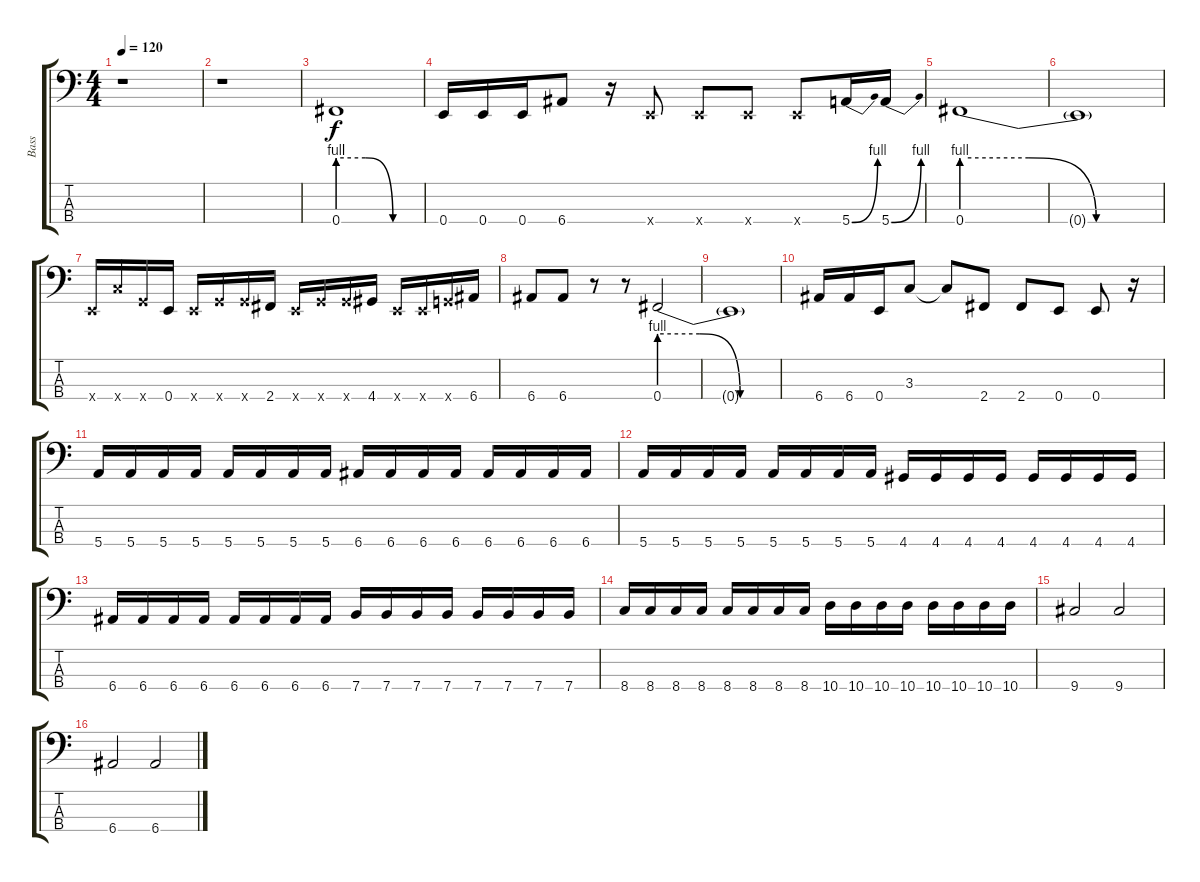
\track ("Bass" "Bass") {instrument slapbass2}
\staff {score tabs}
\tuning (G2 D2 A1 E1) {hide}
\ts (4 4)
\tempo 120
\clef f4
\ks c
r.1{dy f} |
r.1 |
0.4{be (custom 0 4 20 4 40 0 60 0)}.1 |
0.4.16 0.4.16 0.4.16 6.4.8 r.16 0.4{x}.8 0.4{x}.8 0.4{x}.8 0.4{x}.8 5.4{be (bend 0 0 60 4)}.16 5.4{be (bend 0 0 60 4)}.16 |
0.4{be (custom 0 4 20 4 40 0 60 0)}.1 |
0.4{t}.1 |
0.4{x}.16 8.4{x}.16 3.4{x}.16 0.4.16 0.4{x}.16 3.4{x}.16 3.4{x}.16 2.4.16 0.4{x}.16 3.4{x}.16 3.4{x}.16 4.4.16 0.4{x}.16 0.4{x}.16 3.4{x}.16 6.4.16 |
6.4.8 6.4.8 r.8 r.8 0.4{be (custom 0 4 20 4 40 0 60 0)}.2 |
0.4{t}.1 |
6.4.16 6.4.16 0.4.16 3.3.8 3.3{t}.8 2.4.8 2.4.8 0.4.8 0.4.8 r.16 |
5.4.16 5.4.16 5.4.16 5.4.16 5.4.16 5.4.16 5.4.16 5.4.16 6.4.16 6.4.16 6.4.16 6.4.16 6.4.16 6.4.16 6.4.16 6.4.16 |
5.4.16 5.4.16 5.4.16 5.4.16 5.4.16 5.4.16 5.4.16 5.4.16 4.4.16 4.4.16 4.4.16 4.4.16 4.4.16 4.4.16 4.4.16 4.4.16 |
6.4.16 6.4.16 6.4.16 6.4.16 6.4.16 6.4.16 6.4.16 6.4.16 7.4.16 7.4.16 7.4.16 7.4.16 7.4.16 7.4.16 7.4.16 7.4.16 |
8.4.16 8.4.16 8.4.16 8.4.16 8.4.16 8.4.16 8.4.16 8.4.16 10.4.16 10.4.16 10.4.16 10.4.16 10.4.16 10.4.16 10.4.16 10.4.16 |
9.4.2 9.4.2 |
6.4.2 6.4.2
